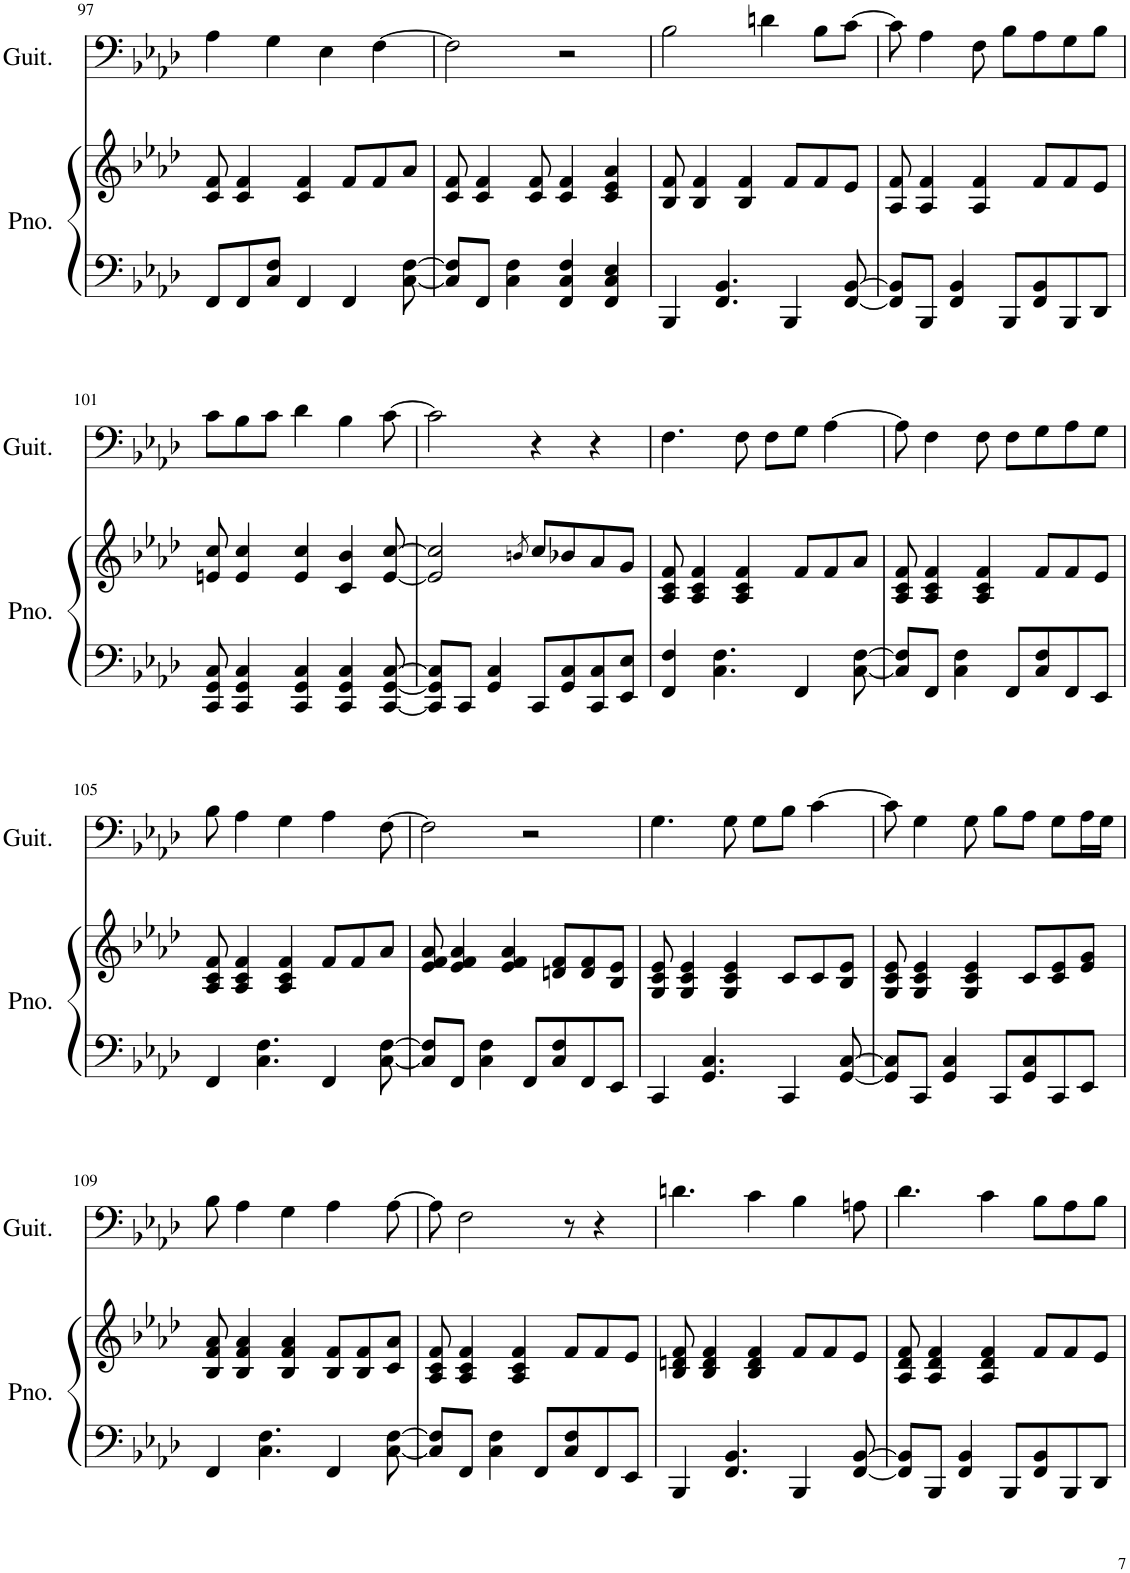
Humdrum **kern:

**kern	**kern	**kern
*part2	*part2	*part1
*staff3	*staff2	*staff1
*I"Piano	*	*I"Acoustic Guitar
*I'Pno.	*	*I'Guit.
!!LO:PB:g=z
*clefF4	*clefG2	*clefF4
*k[b-e-a-d-]	*k[b-e-a-d-]	*k[b-e-a-d-]
*M4/4	*M4/4	*M4/4
=97	=97	=97
8FF/L	8c/ 8f/	4A-\
8FF/	4c/ 4f/	.
8C/ 8F/J	.	4G\
4FF/	4c/ 4f/	.
.	.	4E-\
4FF/	8f/L	.
.	8f/	[4F\
[8C\ [8F\	8a-/J	.
=98	=98	=98
8C/] 8F/]L	8c/ 8f/	2F\]
8FF/J	4c/ 4f/	.
4C\ 4F\	.	.
.	8c/ 8f/	.
4FF/ 4C/ 4F/	4c/ 4f/	2r
4FF/ 4C/ 4E-/	4c/ 4e-/ 4a-/	.
=99	=99	=99
4BBB-/	8B-/ 8f/	2B-\
.	4B-/ 4f/	.
4.FF/ 4.BB-/	.	.
.	4B-/ 4f/	.
.	.	4dn\
4BBB-/	8f/L	.
.	8f/	8B-\L
[8FF/ [8BB-/	8e-/J	[8c\J
=100	=100	=100
8FF/] 8BB-/]L	8A-/ 8f/	8c\]
8BBB-/J	4A-/ 4f/	4A-\
4FF/ 4BB-/	.	.
.	4A-/ 4f/	8F\
8BBB-/L	.	8B-\L
8FF/ 8BB-/	8f/L	8A-\
8BBB-/	8f/	8G\
8DD-/J	8e-/J	8B-\J
!!LO:LB:g=z
=101	=101	=101
8CC/ 8GG/ 8C/	8en/ 8cc/	8c\L
4CC/ 4GG/ 4C/	4e/ 4cc/	8B-\
.	.	8c\J
4CC/ 4GG/ 4C/	4e/ 4cc/	4d-\
4CC/ 4GG/ 4C/	4c/ 4b-/	4B-\
[8CC/ [8GG/ [8C/	[8e/ [8cc/	[8c\
=102	=102	=102
8CC/] 8GG/] 8C/]L	2e/] 2cc/]	2c\]
8CC/J	.	.
4GG/ 4C/	.	.
.	8qbn/	.
8CC/L	8cc/L	4r
8GG/ 8C/	8b-X/	.
8CC/ 8C/	8a-/	4r
8EE-/ 8E-/J	8g/J	.
=103	=103	=103
4FF/ 4F/	8A-/ 8c/ 8f/	4.F\
.	4A-/ 4c/ 4f/	.
4.C\ 4.F\	.	.
.	4A-/ 4c/ 4f/	8F\
.	.	8F\L
4FF/	8f/L	8G\J
.	8f/	[4A-\
[8C\ [8F\	8a-/J	.
=104	=104	=104
8C/] 8F/]L	8A-/ 8c/ 8f/	8A-\]
8FF/J	4A-/ 4c/ 4f/	4F\
4C\ 4F\	.	.
.	4A-/ 4c/ 4f/	8F\
8FF/L	.	8F\L
8C/ 8F/	8f/L	8G\
8FF/	8f/	8A-\
8EE-/J	8e-/J	8G\J
!!LO:LB:g=z
=105	=105	=105
4FF/	8A-/ 8c/ 8f/	8B-\
.	4A-/ 4c/ 4f/	4A-\
4.C\ 4.F\	.	.
.	4A-/ 4c/ 4f/	4G\
4FF/	8f/L	4A-\
.	8f/	.
[8C\ [8F\	8a-/J	[8F\
=106	=106	=106
8C/] 8F/]L	8e-/ 8f/ 8a-/	2F\]
8FF/J	4e-/ 4f/ 4a-/	.
4C\ 4F\	.	.
.	4e-/ 4f/ 4a-/	.
8FF/L	.	2r
8C/ 8F/	8dn/ 8f/L	.
8FF/	8d/ 8f/	.
8EE-/J	8B-/ 8e-/J	.
=107	=107	=107
4CC/	8G/ 8c/ 8e-/	4.G\
.	4G/ 4c/ 4e-/	.
4.GG/ 4.C/	.	.
.	4G/ 4c/ 4e-/	8G\
.	.	8G\L
4CC/	8c/L	8B-\J
.	8c/	[4c\
[8GG/ [8C/	8B-/ 8e-/J	.
=108	=108	=108
8GG/] 8C/]L	8G/ 8c/ 8e-/	8c\]
8CC/J	4G/ 4c/ 4e-/	4G\
4GG/ 4C/	.	.
.	4G/ 4c/ 4e-/	8G\
8CC/L	.	8B-\L
8GG/ 8C/	8c/L	8A-\J
8CC/	8c/ 8e-/	8G\L
8EE-/J	8e-/ 8g/J	16A-\L
.	.	16G\JJ
!!LO:LB:g=z
=109	=109	=109
4FF/	8B-/ 8f/ 8a-/	8B-\
.	4B-/ 4f/ 4a-/	4A-\
4.C\ 4.F\	.	.
.	4B-/ 4f/ 4a-/	4G\
4FF/	8B-/ 8f/L	4A-\
.	8B-/ 8f/	.
[8C\ [8F\	8c/ 8a-/J	[8A-\
=110	=110	=110
8C/] 8F/]L	8A-/ 8c/ 8f/	8A-\]
8FF/J	4A-/ 4c/ 4f/	2F\
4C\ 4F\	.	.
.	4A-/ 4c/ 4f/	.
8FF/L	.	.
8C/ 8F/	8f/L	8r
8FF/	8f/	4r
8EE-/J	8e-/J	.
=111	=111	=111
4BBB-/	8B-/ 8dn/ 8f/	4.dn\
.	4B-/ 4d/ 4f/	.
4.FF/ 4.BB-/	.	.
.	4B-/ 4d/ 4f/	4c\
4BBB-/	8f/L	4B-\
.	8f/	.
[8FF/ [8BB-/	8e-/J	8An\
=112	=112	=112
8FF/] 8BB-/]L	8A-/ 8d-/ 8f/	4.d-\
8BBB-/J	4A-/ 4d-/ 4f/	.
4FF/ 4BB-/	.	.
.	4A-/ 4d-/ 4f/	4c\
8BBB-/L	.	.
8FF/ 8BB-/	8f/L	8B-\L
8BBB-/	8f/	8A-\
8DD-/J	8e-/J	8B-\J
=	=	=
*-	*-	*-
